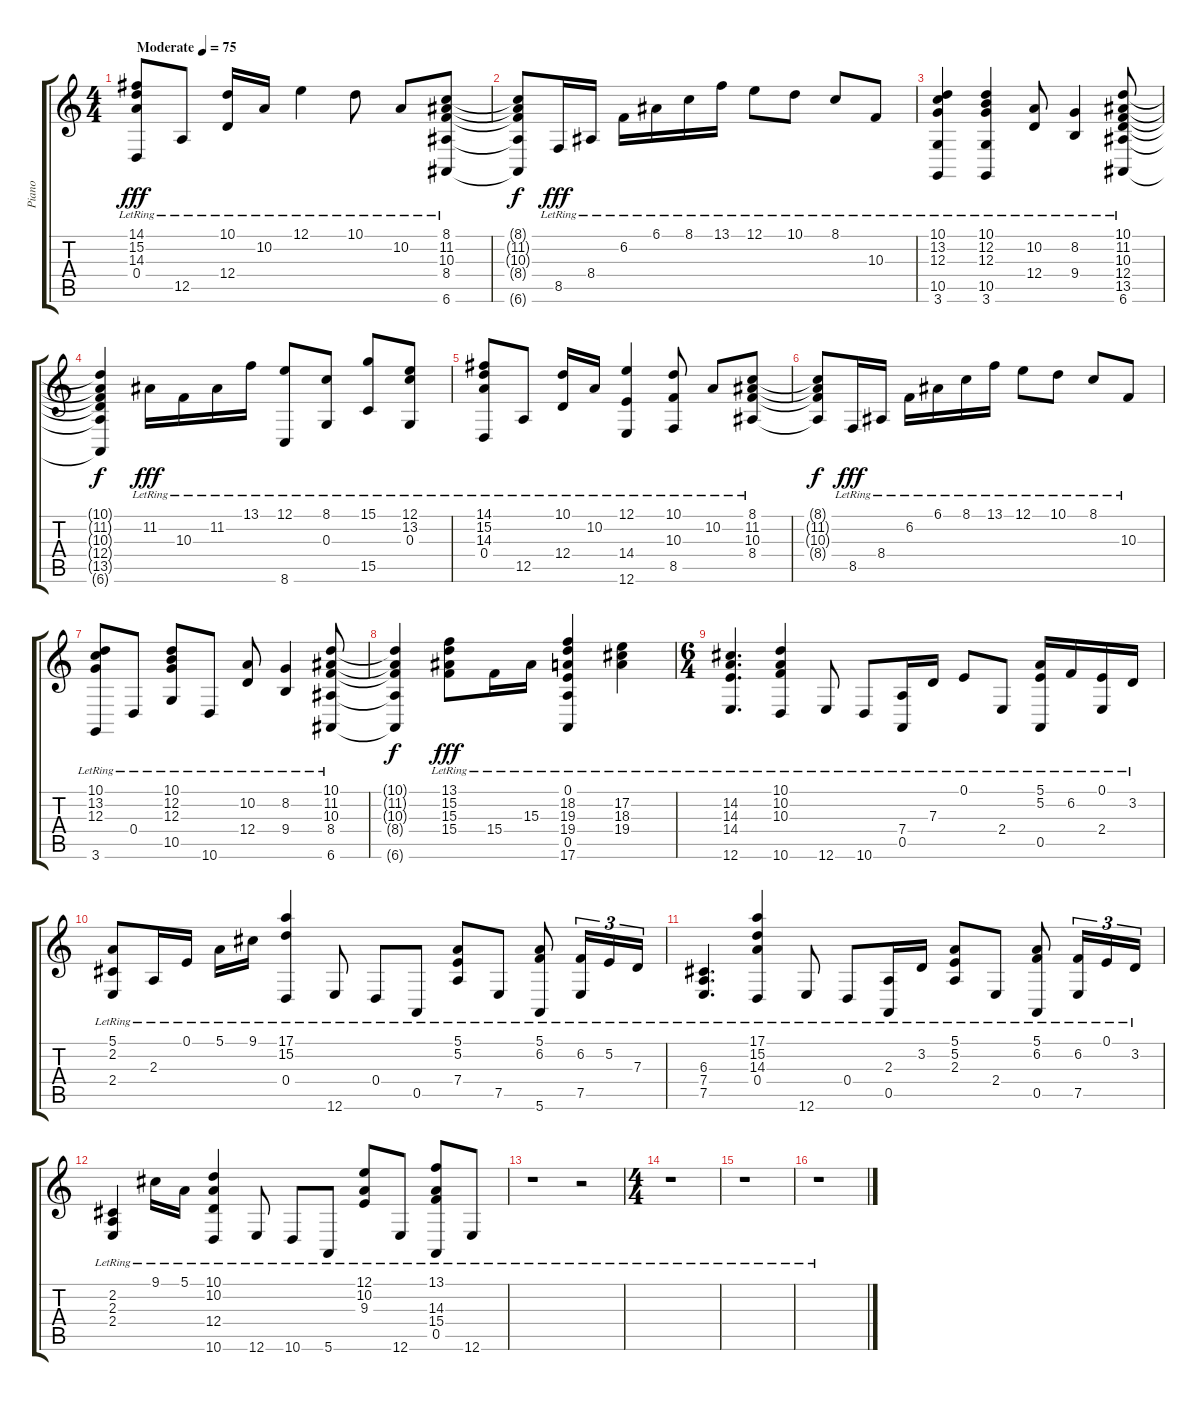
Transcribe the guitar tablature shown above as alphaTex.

\track ("Piano" "Piano") {instrument acousticgrandpiano}
\staff {score tabs}
\tuning (E4 B3 G3 D3 A2 E2) {hide}
\ts (4 4)
\tempo (75 "Moderate")
\clef g2
\ks c
(14.1{lr} 15.2{lr} 14.3{lr} 0.4{lr}).8{dy fff instrument acousticgrandpiano} 12.5{lr}.8 (10.1{lr} 12.4{lr}).16 10.2{lr}.16 12.1{lr}.4 10.1{lr}.8 10.2{lr}.8 (8.1{lr} 11.2{lr} 10.3{lr} 8.4{lr} 6.6{lr}).8 |
(8.1{t} 11.2{t} 10.3{t} 8.4{t} 6.6{t}).8{dy f} 8.5{lr}.16{dy fff} 8.4{lr}.16 6.2{lr}.16 6.1{lr}.16 8.1{lr}.16 13.1{lr}.16 12.1{lr}.8 10.1{lr}.8 8.1{lr}.8 10.3{lr}.8 |
(10.1{lr} 13.2{lr} 12.3{lr} 10.5{lr} 3.6{lr}).4 (10.1{lr} 12.2{lr} 12.3{lr} 10.5{lr} 3.6{lr}).4 (10.2{lr} 12.4{lr}).8 (8.2{lr} 9.4{lr}).4 (10.1{lr} 11.2{lr} 10.3{lr} 12.4{lr} 13.5{lr} 6.6{lr}).8 |
(10.1{t} 11.2{t} 10.3{t} 12.4{t} 13.5{t} 6.6{t}).4{dy f} 11.2{lr}.16{dy fff} 10.3{lr}.16 11.2{lr}.16 13.1{lr}.16 (12.1{lr} 8.6{lr}).8 (8.1{lr} 0.3{lr}).8 (15.1{lr} 15.5{lr}).8 (12.1{lr} 13.2{lr} 0.3{lr}).8 |
(14.1{lr} 15.2{lr} 14.3{lr} 0.4{lr}).8 12.5{lr}.8 (10.1{lr} 12.4{lr}).16 10.2{lr}.16 (12.1{lr} 14.4{lr} 12.6{lr}).4 (10.1{lr} 10.3{lr} 8.5{lr}).8 10.2{lr}.8 (8.1{lr} 11.2{lr} 10.3{lr} 8.4{lr}).8 |
(8.1{t} 11.2{t} 10.3{t} 8.4{t}).8{dy f} 8.5{lr}.16{dy fff} 8.4{lr}.16 6.2{lr}.16 6.1{lr}.16 8.1{lr}.16 13.1{lr}.16 12.1{lr}.8 10.1{lr}.8 8.1{lr}.8 10.3{lr}.8 |
(10.1{lr} 13.2{lr} 12.3{lr} 3.6{lr}).8 0.4{lr}.8 (10.1{lr} 12.2{lr} 12.3{lr} 10.5{lr}).8 10.6{lr}.8 (10.2{lr} 12.4{lr}).8 (8.2{lr} 9.4{lr}).4 (10.1{lr} 11.2{lr} 10.3{lr} 8.4{lr} 6.6{lr}).8 |
(10.1{t} 11.2{t} 10.3{t} 8.4{t} 6.6{t}).4{dy f} (13.1{lr} 15.2{lr} 15.3{lr} 15.4{lr}).8{dy fff} 15.4{lr}.16 15.3{lr}.16 (0.1{lr} 18.2{lr} 19.3{lr} 19.4{lr} 0.5{lr} 17.6{lr}).4 (17.2{lr} 18.3{lr} 19.4{lr}).4 |
\ts (6 4)
(14.2{lr} 14.3{lr} 14.4{lr} 12.6{lr}).4{d} (10.1{lr} 10.2{lr} 10.3{lr} 10.6{lr}).4 12.6{lr}.8 10.6{lr}.8 (7.4{lr} 0.5{lr}).16 7.3{lr}.16 0.1{lr}.8 2.4{lr}.8 (5.1{lr} 5.2{lr} 0.5{lr}).16 6.2{lr}.16 (0.1{lr} 2.4{lr}).16 3.2{lr}.16 |
(5.1{lr} 2.2{lr} 2.4{lr}).8 2.3{lr}.16 0.1{lr}.16 5.1{lr}.16 9.1{lr}.16 (17.1{lr} 15.2{lr} 0.4{lr}).4 12.6{lr}.8 0.4{lr}.8 0.5{lr}.8 (5.1{lr} 5.2{lr} 7.4{lr}).8 7.5{lr}.8 (5.1{lr} 6.2{lr} 5.6{lr}).8 (6.2{lr} 7.5{lr}).16{tu (3 2)} 5.2{lr}.16{tu (3 2)} 7.3{lr}.16{tu (3 2)} |
(6.3{lr} 7.4{lr} 7.5{lr}).4{d} (17.1{lr} 15.2{lr} 14.3{lr} 0.4{lr}).4 12.6{lr}.8 0.4{lr}.8 (2.3{lr} 0.5{lr}).16 3.2{lr}.16 (5.1{lr} 5.2{lr} 2.3{lr}).8 2.4{lr}.8 (5.1{lr} 6.2{lr} 0.5{lr}).8 (6.2{lr} 7.5{lr}).16{tu (3 2)} 0.1{lr}.16{tu (3 2)} 3.2{lr}.16{tu (3 2)} |
(2.2{lr} 2.3{lr} 2.4{lr}).4 9.1{lr}.16 5.1{lr}.16 (10.1{lr} 10.2{lr} 12.4{lr} 10.6{lr}).4 12.6{lr}.8 10.6{lr}.8 5.6{lr}.8 (12.1{lr} 10.2{lr} 9.3{lr}).8 12.6{lr}.8 (13.1{lr} 14.3{lr} 15.4{lr} 0.5{lr}).8 12.6{lr}.8 |
r.1 r.2 |
\ts (4 4)
r.1 |
r.1 |
r.1
